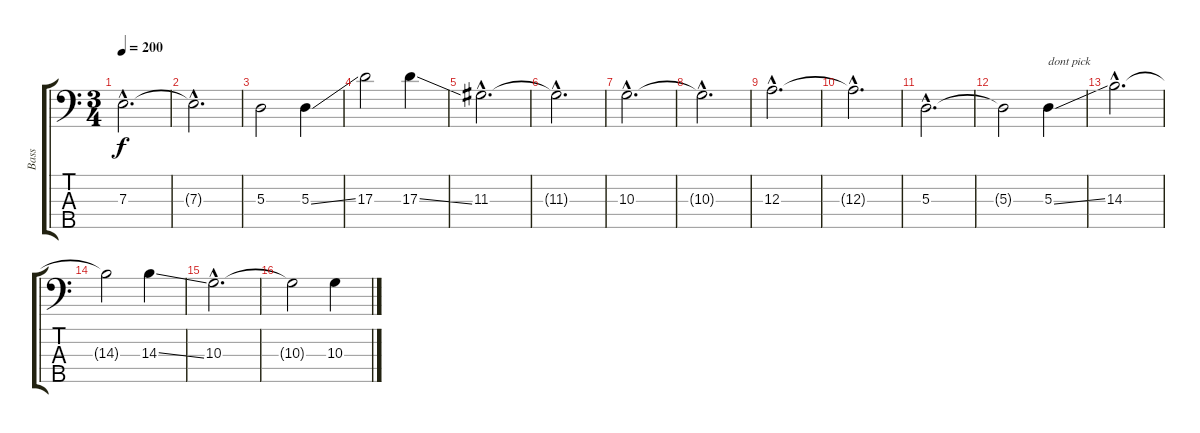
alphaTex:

\track ("Bass" "Bass") {instrument electricbassfinger}
\staff {score tabs}
\tuning (G2 D2 A1 E1 B0) {hide}
\ts (3 4)
\tempo 200
\clef f4
\ks c
7.3{hac}.2{d dy f} |
7.3{hac t}.2{d} |
5.3.2 5.3{ss}.4 |
17.3.2 17.3{ss}.4 |
11.3{hac}.2{d} |
11.3{hac t}.2{d} |
10.3{hac}.2{d} |
10.3{hac t}.2{d} |
12.3{hac}.2{d} |
12.3{hac t}.2{d} |
5.3{hac}.2{d} |
5.3{t}.2 5.3{ss}.4{txt "dont pick"} |
14.3{hac}.2{d} |
14.3{t}.2 14.3{ss}.4 |
10.3{hac}.2{d} |
10.3{t}.2 10.3{ss}.4
